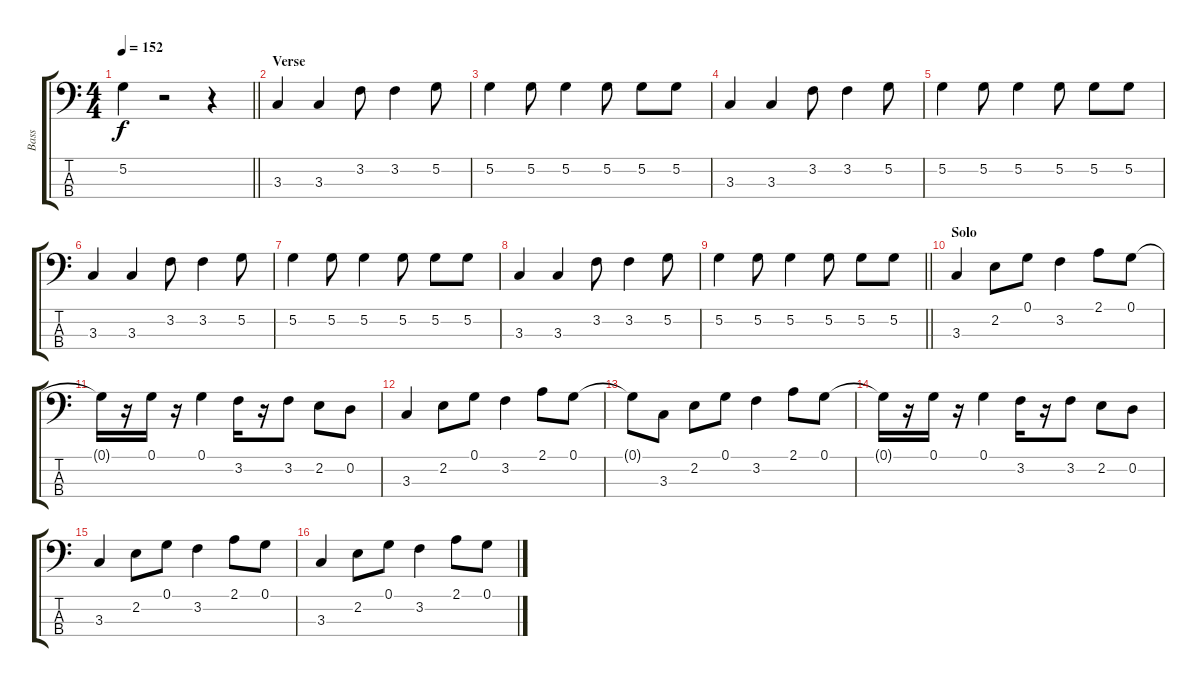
\track ("Bass" "Bass") {instrument electricbasspick}
\staff {score tabs}
\tuning (G2 D2 A1 E1) {hide}
\ts (4 4)
\tempo 152
\clef f4
\barLineRight lightlight
\ks c
5.2.4{dy f} r.2 r.4 |
\section ("" "Verse")
3.3.4 3.3.4 3.2.8 3.2.4 5.2.8 |
5.2.4 5.2.8 5.2.4 5.2.8 5.2.8 5.2.8 |
3.3.4 3.3.4 3.2.8 3.2.4 5.2.8 |
5.2.4 5.2.8 5.2.4 5.2.8 5.2.8 5.2.8 |
3.3.4 3.3.4 3.2.8 3.2.4 5.2.8 |
5.2.4 5.2.8 5.2.4 5.2.8 5.2.8 5.2.8 |
3.3.4 3.3.4 3.2.8 3.2.4 5.2.8 |
\barLineRight lightlight
5.2.4 5.2.8 5.2.4 5.2.8 5.2.8 5.2.8 |
\section ("" "Solo")
3.3.4 2.2.8 0.1.8 3.2.4 2.1.8 0.1.8 |
0.1{t}.16 r.16 0.1.16 r.16 0.1.4 3.2.16 r.16 3.2.8 2.2.8 0.2.8 |
3.3.4 2.2.8 0.1.8 3.2.4 2.1.8 0.1.8 |
0.1{t}.8 3.3.8 2.2.8 0.1.8 3.2.4 2.1.8 0.1.8 |
0.1{t}.16 r.16 0.1.16 r.16 0.1.4 3.2.16 r.16 3.2.8 2.2.8 0.2.8 |
3.3.4 2.2.8 0.1.8 3.2.4 2.1.8 0.1.8 |
3.3.4 2.2.8 0.1.8 3.2.4 2.1.8 0.1.8
